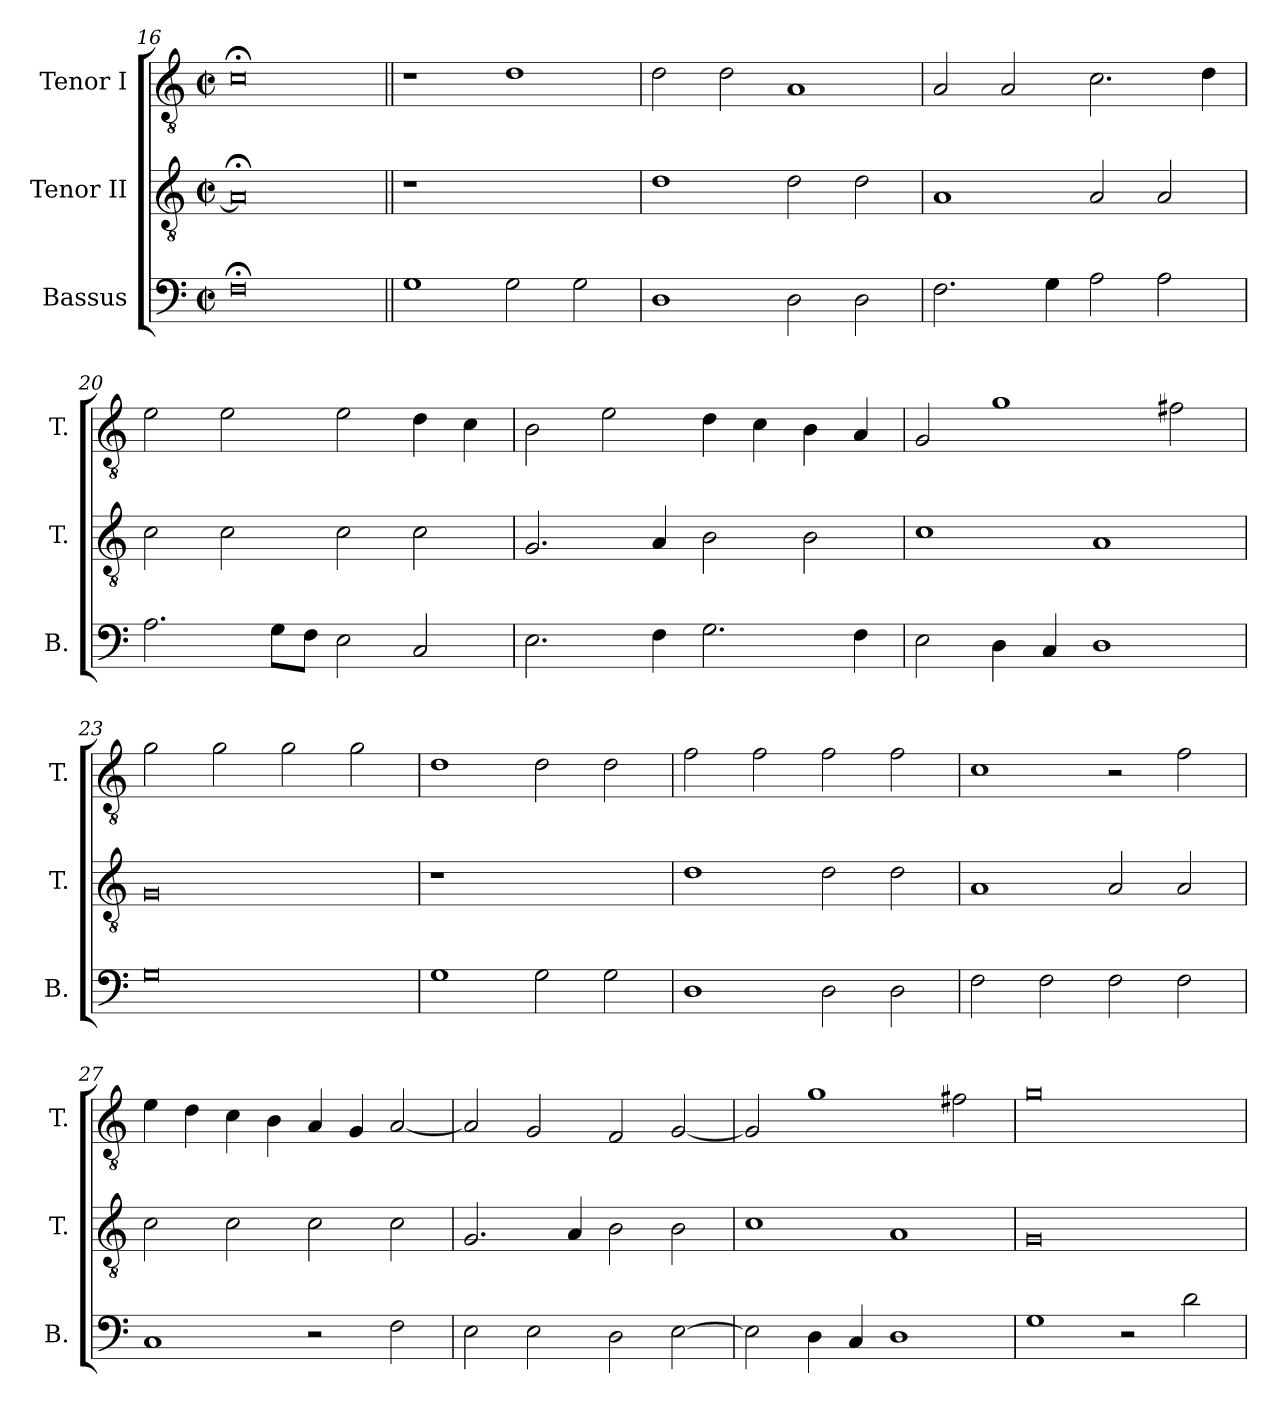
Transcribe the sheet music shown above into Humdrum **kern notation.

**kern	**kern	**kern
*part3	*part2	*part1
*staff3	*staff2	*staff1
*I"Bassus	*I"Tenor II	*I"Tenor I
*I'B.	*I'T.	*I'T.
*clefF4	*clefGv2	*clefGv2
*	*ITrd7c12	*ITrd7c12
*k[]	*k[]	*k[]
*C:	*C:	*C:
*M2/2	*M2/2	*M2/2
*met(c|)	*met(c|)	*met(c|)
=16	=16	=16
0F;i	0AA;i]	0C;i
=17||	=17||	=17||
!	!LO:N:vis=1	!
1Gi	1r	1r
2Gi\	1ryy	1Di
2Gi\	.	.
=18	=18	=18
1Di	1Di	2Di\
.	.	2Di\
2Di\	2Di\	1AAi
2Di\	2Di\	.
=19	=19	=19
2.Fi\	1AAi	2AAi/
.	.	2AAi/
4Gi\	.	.
2Ai\	2AAi/	2.Ci\
2Ai\	2AAi/	.
.	.	4Di\
!!LO:LB:g=z
=20	=20	=20
2.Ai\	2Ci\	2Ei\
.	2Ci\	2Ei\
8Gi\L	.	.
8Fi\J	.	.
2Ei\	2Ci\	2Ei\
2Ci/	2Ci\	4Di\
.	.	4Ci\
=21	=21	=21
2.Ei\	2.GGi/	2BBi\
.	.	2Ei\
4Fi\	4AAi/	.
2.Gi\	2BBi\	4Di\
.	.	4Ci\
.	2BBi\	4BBi\
4Fi\	.	4AAi/
=22	=22	=22
2Ei\	1Ci	2GGi/
4Di\	.	1Gi
4Ci/	.	.
1Di	1AAi	.
.	.	2F#Xi\
=23	=23	=23
0Gi	0GGi	2Gi\
.	.	2Gi\
.	.	2Gi\
.	.	2Gi\
=24	=24	=24
!	!LO:N:vis=1	!
1Gi	1r	1Di
2Gi\	1ryy	2Di\
2Gi\	.	2Di\
!!LO:LB:g=z
=25	=25	=25
1Di	1Di	2Fi\
.	.	2Fi\
2Di\	2Di\	2Fi\
2Di\	2Di\	2Fi\
=26	=26	=26
2Fi\	1AAi	1Ci
2Fi\	.	.
2Fi\	2AAi/	2r
2Fi\	2AAi/	2Fi\
=27	=27	=27
1Ci	2Ci\	4Ei\
.	.	4Di\
.	2Ci\	4Ci\
.	.	4BBi\
2r	2Ci\	4AAi/
.	.	4GGi/
2Fi\	2Ci\	[<2AAi/
=28	=28	=28
2Ei\	2.GGi/	2AAi/]
2Ei\	.	2GGi/
.	4AAi/	.
2Di\	2BBi\	2FFi/
[>2Ei\	2BBi\	[<2GGi/
=29	=29	=29
2Ei\]	1Ci	2GGi/]
4Di\	.	1Gi
4Ci/	.	.
1Di	1AAi	.
.	.	2F#Xi\
!!LO:PB:g=z
=30	=30	=30
1Gi	0GGi	0Gi
2r	.	.
2di\	.	.
=	=	=
*-	*-	*-
